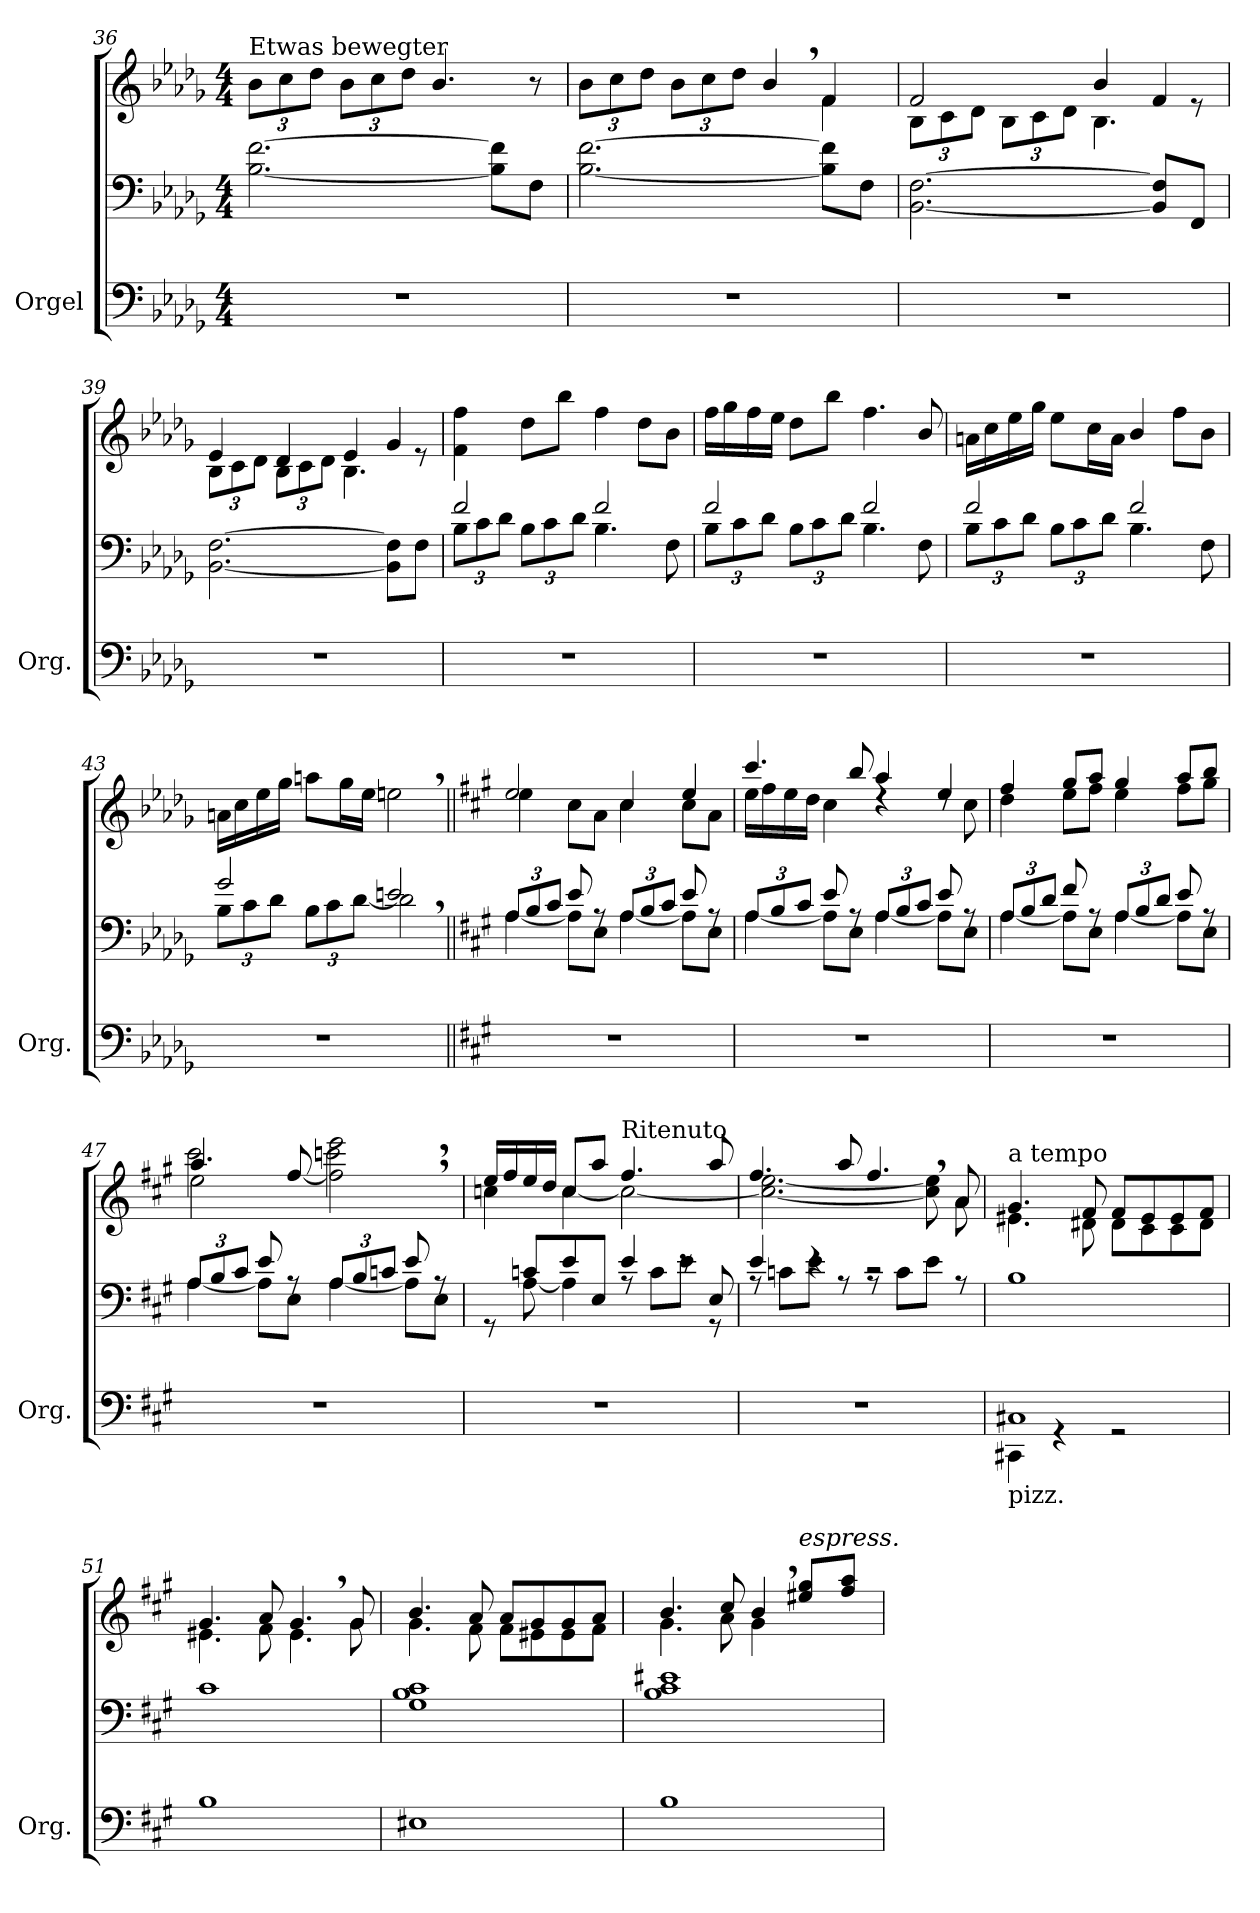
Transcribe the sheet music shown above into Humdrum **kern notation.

**kern	**kern	**kern
*part1	*part1	*part1
*staff3	*staff2	*staff1
*I"Orgel	*	*
*I'Org.	*	*
*clefF4	*clefF4	*clefG2
*k[b-e-a-d-g-]	*k[b-e-a-d-g-]	*k[b-e-a-d-g-]
*M4/4	*M4/4	*M4/4
*MM72	*MM72	*MM72
*	*	*Xbrackettup
=36	=36	=36
!	!	!LO:TX:a:t=Etwas bewegter
1r	[2.B-\ [2.f\	12b-\L
.	.	12cc\
.	.	12dd-\J
.	.	12b-\L
.	.	12cc\
.	.	12dd-\J
.	.	4.b-/
.	8B-\] 8f\]L	.
.	8F\J	8r
=37	=37	=37
*	*	*^
1r	[2.B-\ [2.f\	12b-\L	2.ryy
.	.	12cc\	.
.	.	12dd-\J	.
.	.	12b-\L	.
.	.	12cc\	.
.	.	12dd-\J	.
.	.	4b-,/	.
.	8B-\] 8f\]L	4f/	4f\
.	8F\J	.	.
!!LO:LB:g=z	!!
=38	=38	=38	=38
1r	[2.BB-\ [2.F\	2f/	12B-\L
.	.	.	12c\
.	.	.	12d-\J
.	.	.	12B-\L
.	.	.	12c\
.	.	.	12d-\J
.	.	4b-/	4.B-\
.	8BB-/] 8F/]L	4f/	.
.	8FF/J	.	8re
=39	=39	=39	=39
1r	[2.BB-\ [2.F\	4e-/	12B-\L
.	.	.	12c\
.	.	.	12d-\J
.	.	4d-/	12B-\L
.	.	.	12c\
.	.	.	12d-\J
.	.	4e-/	4.B-\
.	8BB-\] 8F\]L	4g-/	.
.	8F\J	.	8re
*	*	*v	*v
=40	=40	=40
*	*^	*
*	*	*Xbrackettup	*
*	*	*	*^
!	!	!	!LO:TX:a:i:t=espress.	!
*	*	*	*v	*v
1r	2f/	12B-\L	4f\ 4ff\
.	.	12c\	.
.	.	12d-\J	.
.	.	12B-\L	8dd-\L
.	.	12c\	.
.	.	.	8bb-\J
.	.	12d-\J	.
.	2f/	4.B-\	4ff\
.	.	.	8dd-\L
.	.	8F\	8b-\J
=41	=41	=41	=41
1r	2f/	12B-\L	16ff\LL
.	.	.	16gg-\
.	.	12c\	.
.	.	.	16ff\
.	.	12d-\J	.
.	.	.	16ee-\JJ
.	.	12B-\L	8dd-\L
.	.	12c\	.
.	.	.	8bb-\J
.	.	12d-\J	.
.	2f/	4.B-\	4.ff\
.	.	8F\	8b-/
!!LO:LB:g=z
=42	=42	=42	=42
1r	2f/	12B-\L	16an\LL
.	.	.	16cc\
.	.	12c\	.
.	.	.	16ee-\
.	.	12d-\J	.
.	.	.	16gg-\JJ
.	.	12B-\L	8ee-\L
.	.	12c\	.
.	.	.	16cc\L
.	.	12d-\J	.
.	.	.	16a\JJ
.	2f/	4.B-\	4b-/
.	.	.	8ff\L
.	.	8F\	8b-\J
=43	=43	=43	=43
1r	2g-/	12B-\L	16an\LL
.	.	.	16cc\
.	.	12c\	.
.	.	.	16ee-\
.	.	12d-\J	.
.	.	.	16gg-\JJ
.	.	12B-\L	8aan\L
.	.	12c\	.
.	.	.	16gg-\L
.	.	[12d-\J	.
.	.	.	16ee-\JJ
.	2en,/	2d-\]	2een,\
=44||	=44||	=44||	=44||
*k[f#c#g#]	*k[f#c#g#]	*	*k[f#c#g#]
*	*	*	*^
1r	12A/L	[4A\	2ee/	4ee\
.	12B/	.	.	.
.	12c#/J	.	.	.
.	8e/	8A\L]	.	8cc#\L
.	8rA	8E\J	.	8a\J
.	12A/L	[4A\	4cc#/	4cc#\
.	12B/	.	.	.
.	12c#/J	.	.	.
.	8e/	8A\L]	4ee/	8cc#\L
.	8rA	8E\J	.	8a\J
!!LO:LB:g=z	!!
=45	=45	=45	=45	=45
1r	12A/L	[4A\	4.ccc#/	16ee\LL
.	.	.	.	16ff#\
.	12B/	.	.	.
.	.	.	.	16ee\
.	12c#/J	.	.	.
.	.	.	.	16dd\JJ
.	8e/	8A\L]	.	4cc#\
.	8rA	8E\J	8bb/	.
.	12A/L	[4A\	4aa/	4rdd
.	12B/	.	.	.
.	12c#/J	.	.	.
.	8e/	8A\L]	4ee/	8rdd
.	8rA	8E\J	.	8cc#\
=46	=46	=46	=46	=46
1r	12A/L	[4A\	4ff#/	4dd\
.	12B/	.	.	.
.	12d/J	.	.	.
.	8f#/	8A\L]	8gg#/L	8ee\L
.	8rA	8E\J	8aa/J	8ff#\J
.	12A/L	[4A\	4gg#/	4ee\
.	12B/	.	.	.
.	12d/J	.	.	.
.	8e/	8A\L]	8aa/L	8ff#\L
.	8rA	8E\J	8bb/J	8gg#\J
=47	=47	=47	=47	=47
*	*	*	*	*^
1r	12A/L	[4A\	2ccc#\	4.aa/	2ee\
.	12B/	.	.	.	.
.	12c#/J	.	.	.	.
.	8e/	8A\L]	.	.	.
.	8rA	8E\J	.	[8ff#/	.
.	12A/L	[4A\	2ff#\], 2eee\,	2ryy	2cccn\
.	12B/	.	.	.	.
.	12cn/J	.	.	.	.
.	8e/	8A\L]	.	.	.
.	8rA	8E\J	.	.	.
*	*	*	*	*v	*v
!!LO:PB:g=z
=48	=48	=48	=48	=48
1r	8rGG	8ryy	16ee/LL	4ccn\
.	.	.	16ff#/	.
.	8cn/L	[8A\	16ee/	.
.	.	.	16dd/JJ	.
.	8e/	4A\]	8cc/L	[4cc\
.	8E/J	.	8aa/J	.
*	*	*	*MM69	*
!	!	!	!LO:TX:a:t=Ritenuto	!
.	4e/	8rA	4.ff#/	2cc\_
.	.	8c\L	.	.
.	8re	8e\J	.	.
.	8E/	8r	8aa/	.
=49	=49	=49	=49	=49
*	*	*	*MM63	*
1r	4e/	8rA	4.ff#/	2.cc\_ [2.ee\
.	.	8cn\L	.	.
.	4re	8e\J	.	.
.	.	8rA	8aa/	.
*	*	*	*MM58	*
.	2rc	8rA	4.ff#,/	.
.	.	8c\L	.	.
*	*	*	*MM56	*
.	.	8e\J	.	8cc\] 8ee\]
.	.	8rA	8a/	8a\
*	*v	*v	*	*
=50	=50	=50	=50
*	*	*MM72	*
*^	*^	*	*
!	!	!	!	!LO:TX:a:t=a tempo	!
!LO:TX:b:t=pizz.	!	!	!	!	!
*	*	*v	*v	*	*
4CC#X\	1C#X	1B	4.g#/	4.e#X\
4rGG	.	.	.	.
.	.	.	8f#/	8d#X\
2rGG	.	.	8f#/L	8d#\L
.	.	.	8e#/	8c#\
.	.	.	8e#/	8c#\
.	.	.	8f#/J	8d#\J
*v	*v	*	*	*
=51	=51	=51	=51
1B	1c#	4.g#/	4.e#X\
.	.	8a/	8f#\
.	.	4.g#,/	4.e#\
.	.	8g#/	8g#\
!!LO:LB:g=z	!!
=52	=52	=52	=52
1E#X	1G# 1B 1c#	4.b/	4.g#\
.	.	8a/	8f#\
.	.	8a/L	8f#\L
.	.	8g#/	8e#X\
.	.	8g#/	8e#\
.	.	8a/J	8f#\J
=53	=53	=53	=53
1B	1B 1c# 1e#X	4.b/	4.g#\
.	.	8cc#/	8a\
.	.	4b,/	4g#\
!	!	!LO:TX:a:i:t=espress.	!
.	.	8ee#X/ 8gg#/L	4ryy
.	.	8ff#/ 8aa/J	.
*	*	*v	*v
=	=	=
*-	*-	*-
